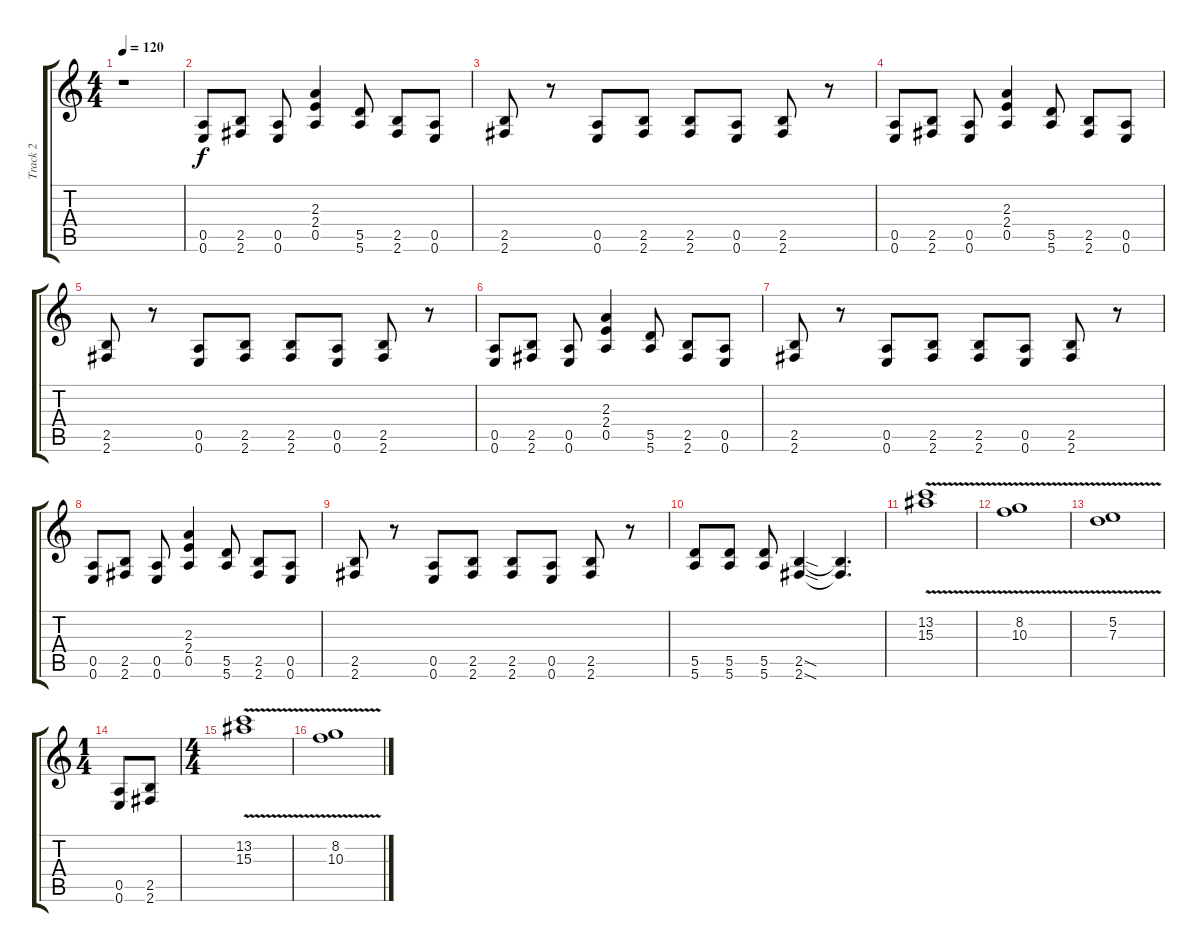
\track ("Track 2" "Track 2") {instrument distortionguitar}
\staff {score tabs}
\tuning (E4 B3 G3 D3 A2 E2) {hide}
\ts (4 4)
\tempo 120
\clef g2
\ks c
r.1{dy f} |
(0.5 0.6).8 (2.5 2.6).8 (0.5 0.6).8 (2.3 2.4 0.5).4 (5.5 5.6).8 (2.5 2.6).8 (0.5 0.6).8 |
(2.5 2.6).8 r.8 (0.5 0.6).8 (2.5 2.6).8 (2.5 2.6).8 (0.5 0.6).8 (2.5 2.6).8 r.8 |
(0.5 0.6).8 (2.5 2.6).8 (0.5 0.6).8 (2.3 2.4 0.5).4 (5.5 5.6).8 (2.5 2.6).8 (0.5 0.6).8 |
(2.5 2.6).8 r.8 (0.5 0.6).8 (2.5 2.6).8 (2.5 2.6).8 (0.5 0.6).8 (2.5 2.6).8 r.8 |
(0.5 0.6).8 (2.5 2.6).8 (0.5 0.6).8 (2.3 2.4 0.5).4 (5.5 5.6).8 (2.5 2.6).8 (0.5 0.6).8 |
(2.5 2.6).8 r.8 (0.5 0.6).8 (2.5 2.6).8 (2.5 2.6).8 (0.5 0.6).8 (2.5 2.6).8 r.8 |
(0.5 0.6).8 (2.5 2.6).8 (0.5 0.6).8 (2.3 2.4 0.5).4 (5.5 5.6).8 (2.5 2.6).8 (0.5 0.6).8 |
(2.5 2.6).8 r.8 (0.5 0.6).8 (2.5 2.6).8 (2.5 2.6).8 (0.5 0.6).8 (2.5 2.6).8 r.8 |
(5.5 5.6).8 (5.5 5.6).8 (5.5 5.6).8 (2.5{sod} 2.6{sod}).4 (2.5{t} 2.6{t}).4{d} |
(13.2{v} 15.3{v}).1 |
(8.2{v} 10.3{v}).1 |
(5.2{v} 7.3{v}).1 |
\ts (1 4)
(0.5 0.6).8 (2.5 2.6).8 |
\ts (4 4)
(13.2{v} 15.3{v}).1 |
(8.2{v} 10.3{v}).1
